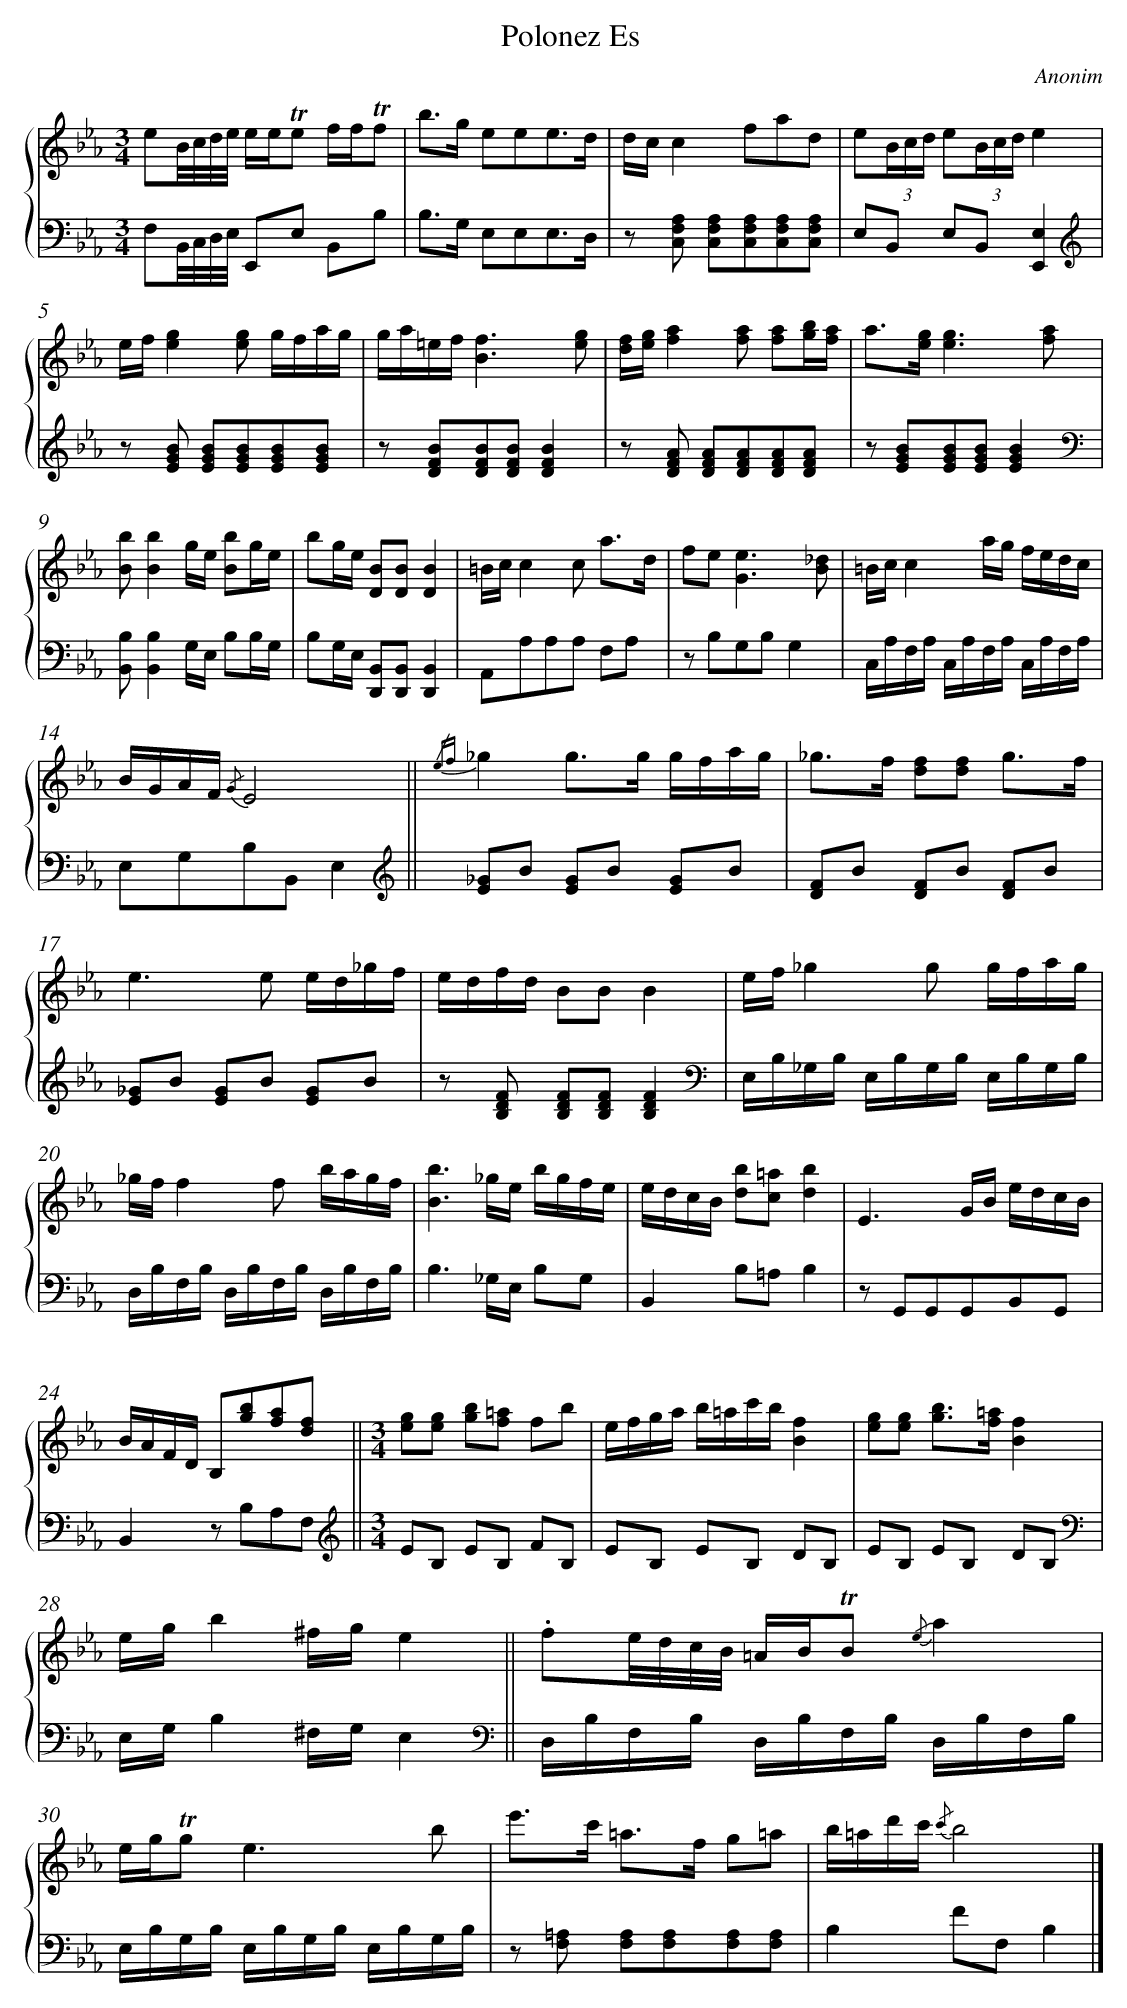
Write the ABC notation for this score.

X:1
T: Polonez Es
C: Anonim
L: 1/8
M: 3/4
%%staves {1 2}
V: 1 clef=treble
V: 2 clef=bass
K: Eb
[V:1] eB//c//d//e// e/e/!trill!e f/f/!trill!f |
[V:2] F,B,,//C,//D,//E,// E,,E, B,,B, |
[V:1] b>g eee3/d/ |
[V:2] B,>G, E,E,E,3/D,/ |
[V:1] d/c/c2fad |
[V:2] z [C,F,A,] [C,F,A,][C,F,A,][C,F,A,][C,F,A,] |
[V:1] e(3B/c/d/ e(3B/c/d/e2 |
[V:2] E,B,, E,B,,[E,,2E,2] |
[V:1] e/f/[e2g2][eg] g/f/a/g/ |
[V:2] [K:clef=treble]z [EGB] [EGB][EGB][EGB][EGB] |
[V:1] g/a/=e/f/[B3f3][eg] |
[V:2] z [DFB][DFB][DFB][D2F2B2] |
[V:1] [d/f/][e/g/][f2a2][fa] [fa][g/b/][f/a/] |
[V:2] z [DFA] [DFA][DFA][DFA][DFA] |
[V:1] a>[eg][e3g3][fa] |
[V:2] z [EGB][EGB][EGB][E2G2B2] |
[V:1] [Bb][B2b2]g/e/ [Bb]g/e/ |
[V:2] [K:clef=bass][B,,B,][B,,2B,2]G,/E,/ B,B,/G,/ |
[V:1] bg/e/ [DB][DB][D2B2] |
[V:2] B,G,/E,/ [D,,B,,][D,,B,,][D,,2B,,2] |
[V:1] =B/c/c2c a3/d/ |
[V:2] A,,A,A,A, F,A, |
[V:1] fe2<[G2e2][B_d] |
[V:2] z B,G,B,G,2 |
[V:1] =B/c/c2a/g/ f/e/d/c/ |
[V:2] C,/A,/F,/A,/ C,/A,/F,/A,/ C,/A,/F,/A,/ |
[V:1] B/G/A/F/ {/G}E4 ||
[V:2] E,G,B,B,,E,2 ||
[V:1] {/ef}_g2g>g g/f/a/g/ |
[V:2] [K:clef=treble][E_G]B [EG]B [EG]B |
[V:1] _g>f [df][df] g3/f/ |
[V:2] [DF]B [DF]B [DF]B |
[V:1] e2>e2 e/d/_g/f/ |
[V:2] [E_G]B [EG]B [EG]B |
[V:1] e/d/f/d/ BBB2 |
[V:2] z [B,DF] [B,DF][B,DF][B,2D2F2] |
[V:1] e/f/_g2g g/f/a/g/ |
[V:2] [K:clef=bass]E,/B,/_G,/B,/ E,/B,/G,/B,/ E,/B,/G,/B,/ |
[V:1] _g/f/f2f b/a/g/f/ |
[V:2] D,/B,/F,/B,/ D,/B,/F,/B,/ D,/B,/F,/B,/ |
[V:1] [B3b3]_g/e/ b/g/f/e/ |
[V:2] B,3_G,/E,/ B,G, |
[V:1] e/d/c/B/ [db][c=a][d2b2] |
[V:2] B,,2B,=A,B,2 |
[V:1] E3G/B/ e/d/c/B/ |
[V:2] z G,,G,,G,,B,,G,, |
[V:1] B/A/F/D/ B,[gb][fa][df] ||
[V:2] B,,2z B,A,F, ||
[V:1] [M:3/4][eg][eg] [gb][f=a] fb |
[V:2] [M:3/4][K:clef=treble]EB, EB, FB, |
[V:1] e/f/g/a/ b/=a/c'/b/[B2f2] |
[V:2] EB, EB, DB, |
[V:1] [eg][eg] [gb]>[f=a][B2f2] |
[V:2] EB, EB, DB, |
[V:1] e/g/b2^f/g/e2 ||
[V:2] [K:clef=bass]E,/G,/B,2^F,/G,/E,2 ||
[V:1] .fe//d//c//B// =A/B/!trill!B {/e}a2 |
[V:2] [K:clef=bass]D,/B,/F,/B,/ D,/B,/F,/B,/ D,/B,/F,/B,/ |
[V:1] e/g/!trill!g2<e2b |
[V:2] E,/B,/G,/B,/ E,/B,/G,/B,/ E,/B,/G,/B,/ |
[V:1] e'>c' =a>f g=a |
[V:2] z [F,=A,] [F,A,][F,A,][F,A,][F,A,] |
[V:1] b/=a/d'/c'/ {/c'}b4 |]
[V:2] B,2FF,B,2 |]
